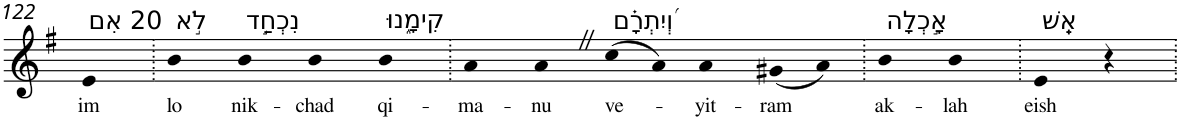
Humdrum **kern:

**kern	**text
*part1	*part1
*staff1	*staff1
*I"Piano	*
*I'Pno	*
!!LO:PB:g=z
*clefG2	*
*k[f#]	*
*G:	*
=122	=122
!LO:TX:a:t=20 אִם	!
!	!LO:LY:b
4e	im
=123.	=123.
!LO:TX:a:t=לֹ֣א	!
!	!LO:LY:b
4b	lo
!LO:TX:a:t=נִכְחַ֣ד	!
!	!LO:LY:b
4b	nik-
!	!LO:LY:b
4b	-chad
!LO:TX:a:t=קִימָ֑נוּ	!
!	!LO:LY:b
4b	qi-
=124.	=124.
!	!LO:LY:b
4a	-ma-
!	!LO:LY:b
4aZ	-nu
!LO:TX:a:t=וְ֝יִתְרָ֗ם	!
!	!LO:LY:b
(8cc	ve-
8a)	.
!	!LO:LY:b
4a	-yit-
!	!LO:LY:b
(8g#X	-ram
8a)	.
=125.	=125.
!LO:TX:a:t=אָ֣כְלָה	!
!	!LO:LY:b
4b	ak-
!	!LO:LY:b
4b	-lah
=126.	=126.
!LO:TX:a:t=אֵֽשׁ	!
!	!LO:LY:b
4e	eish
4r	.
=.	=.
*-	*-
